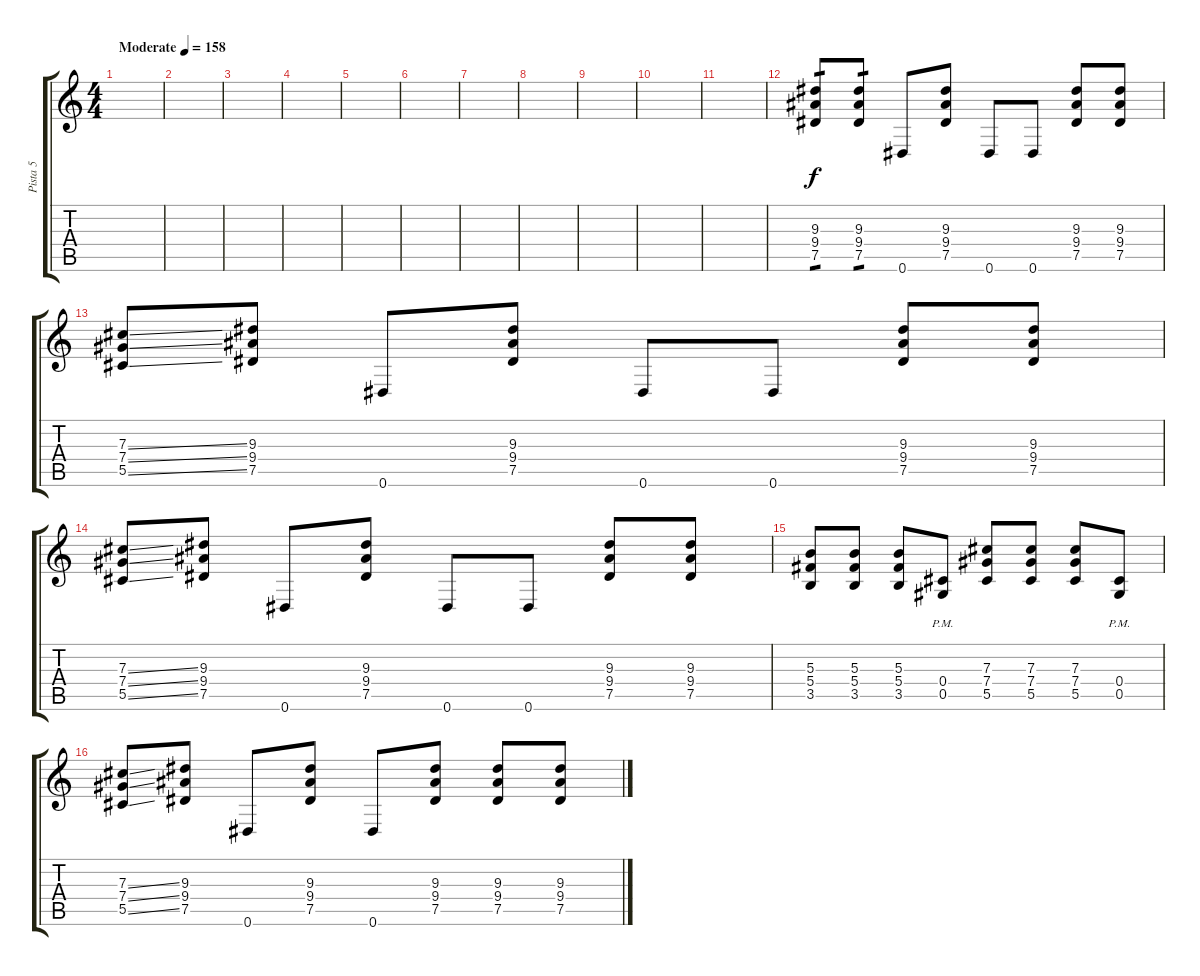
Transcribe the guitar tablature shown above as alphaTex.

\track ("Pista 5" "Pista 5") {instrument overdrivenguitar}
\staff {score tabs}
\tuning (Eb4 Bb3 Gb3 Db3 Ab2 Eb2) {hide}
\ts (4 4)
\tempo (158 "Moderate")
\clef g2
\ks c
|
|
|
|
|
|
|
|
|
|
|
(9.3 9.4 7.5).8{tp 1} (9.3 9.4 7.5).8{tp 1} 0.6.8 (9.3 9.4 7.5).8 0.6.8 0.6.8 (9.3 9.4 7.5).8 (9.3 9.4 7.5).8 |
(7.3{ss} 7.4{ss} 5.5{ss}).8 (9.3 9.4 7.5).8 0.6.8 (9.3 9.4 7.5).8 0.6.8 0.6.8 (9.3 9.4 7.5).8 (9.3 9.4 7.5).8 |
(7.3{ss} 7.4{ss} 5.5{ss}).8 (9.3 9.4 7.5).8 0.6.8 (9.3 9.4 7.5).8 0.6.8 0.6.8 (9.3 9.4 7.5).8 (9.3 9.4 7.5).8 |
(5.3 5.4 3.5).8 (5.3 5.4 3.5).8 (5.3 5.4 3.5).8 (0.4{pm} 0.5{pm}).8 (7.3 7.4 5.5).8 (7.3 7.4 5.5).8 (7.3 7.4 5.5).8 (0.4{pm} 0.5{pm}).8 |
(7.3{ss} 7.4{ss} 5.5{ss}).8 (9.3 9.4 7.5).8 0.6.8 (9.3 9.4 7.5).8 0.6.8 (9.3 9.4 7.5).8 (9.3 9.4 7.5).8 (9.3 9.4 7.5).8
